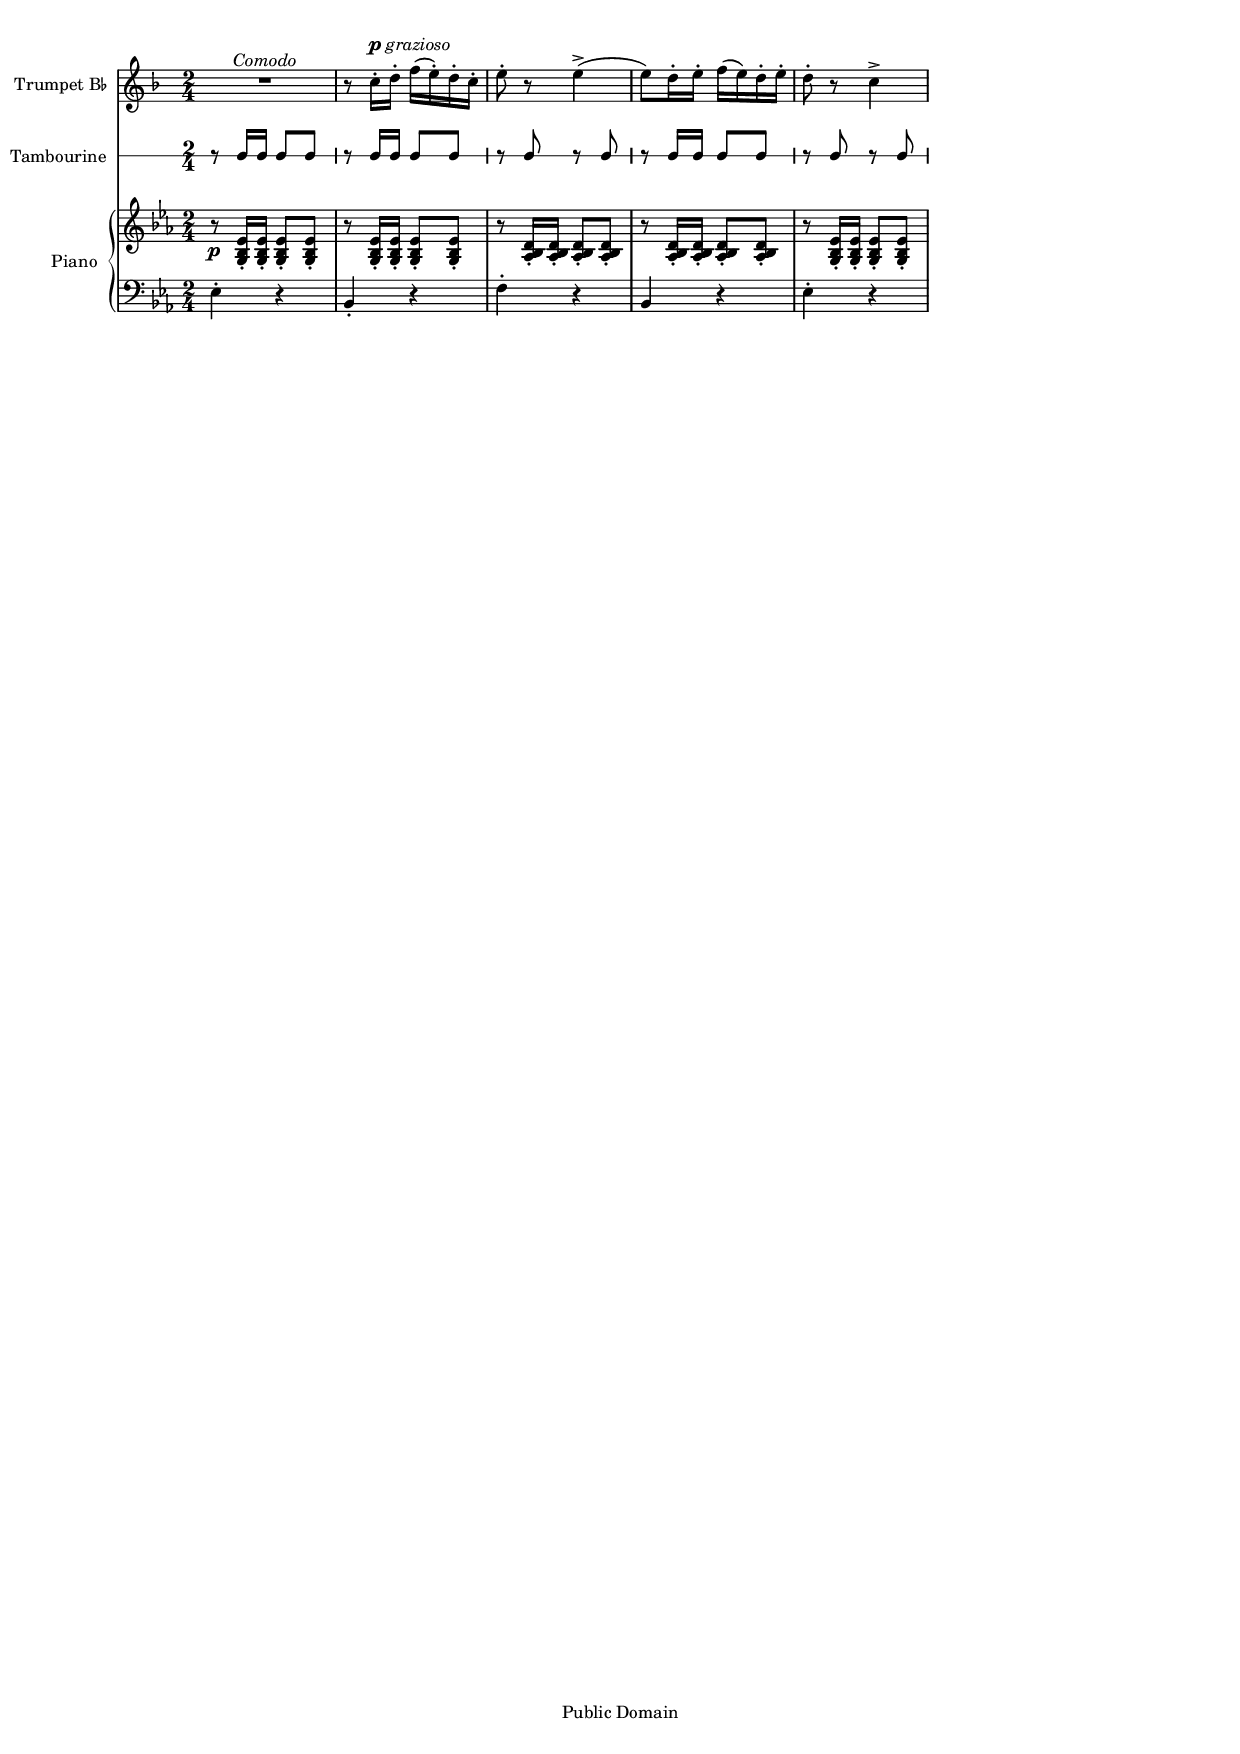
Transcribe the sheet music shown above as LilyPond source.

% DO NOT EDIT this file manually; it is automatically
% generated from Documentation/snippets/new
% Make any changes in Documentation/snippets/new/
% and then run scripts/auxiliar/makelsr.py
%
% This file is in the public domain.
%% Note: this file works from version 2.15.32
\version "2.15.32"
\include "catalan.ly"
#(set-global-staff-size 15)
\paper{
  ragged-right=##t
  line-width=17\cm
  indent=0\cm
}


\header {
  lsrtags = "headwords"
  texidoc = ""
  doctitle = "headword"
} % begin verbatim


\header {
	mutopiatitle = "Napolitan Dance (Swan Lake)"
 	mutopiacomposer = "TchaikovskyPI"
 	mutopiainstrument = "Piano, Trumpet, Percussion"
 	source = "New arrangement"
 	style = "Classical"
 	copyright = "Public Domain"
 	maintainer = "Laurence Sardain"
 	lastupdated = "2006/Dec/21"
%	title = "Le Lac des Cygnes"
%	subtitle = "Danse Napolitaine"
%	composer = "Piotr Ilitch Tchaïkovski"
%	arranger = "arr. Laurence Sardain"
%       footer = "Mutopia-2006/12/22-896"
}

trompette = \relative do'' {
  \clef treble
  \key mib \major
  \time 2/4
  R2^\markup { \italic Comodo } |
  r8 \once \override TextScript #'padding = #2.0
  sib16-.^\markup {\dynamic p \italic grazioso} do-. mib( re)-. do-. sib-. |
  re8-. r8 re4->( |
  re8) do16-. re-. mib( re) do-. re-. |
  do8-. r8 sib4-> |
}

tambourin = \relative do' {
  \time 2/4
  r8 do16 do do8 do |
  r8 do16 do do8 do |
  r8 do r do |
  r8 do16 do do8 do |
  r8 do r do |
}

tambourinMidi = \drummode {
  \time 2/4
  r8 tamb16 tamb tamb8 tamb |
  r8 tamb16 tamb tamb8 tamb |
  r8 tamb r tamb |
  r8 tamb16 tamb tamb8 tamb |
  r8 tamb r tamb |
}

upper = \relative do' {
  \clef treble
  \key mib \major
  \time 2/4
  r8\p <sol sib mib>16-. <sol sib mib>-. <sol sib mib>8-. <sol sib mib>-. |
  r8 <sol sib mib>16-. <sol sib mib>-. <sol sib mib>8-. <sol sib mib>-. |
  r8 <lab sib re>16-. <lab sib re>-. <lab sib re>8-. <lab sib re>-. |
  r8 <lab sib re>16-. <lab sib re>-. <lab sib re>8-. <lab sib re>-. |
  r8 <sol sib mib>16-. <sol sib mib>-. <sol sib mib>8-. <sol sib mib>-. |
}

lower = \relative do {
  \clef bass
  \key mib \major
  \time 2/4
  mib4-. r4 |
  sib-. r |
  fa'-. r |
  sib, r |
  mib4-. r4 |
}


\score {
  <<
    \context Staff = "trumpet" <<
      \set Staff.instrumentName = \markup { "Trumpet" \concat{ B \teeny \raise #0.4 \flat } }
      \transpose sib do'
      \trompette
    >>
    \context RhythmicStaff = "tambourin" <<
      \set Staff.instrumentName = "Tambourine"
      \tambourin
    >>
    \context PianoStaff = "prima" <<
      \set PianoStaff.instrumentName = "Piano  "
      \context Staff = "uppera" \upper
      \context Staff = "lowera" \lower
    >>
  >>
  \layout { }
}
\score {
  <<
    \context Staff = "trumpet" {
      \set Staff.midiInstrument = "trumpet"
      \trompette
    }
    \context DrumStaff = "tambourin" {
      \tambourinMidi
    }
    \context Staff = "piano" <<
      \upper
      \lower
    >>
  >>
  \midi {
    \tempo 4 = 72
  }
}
